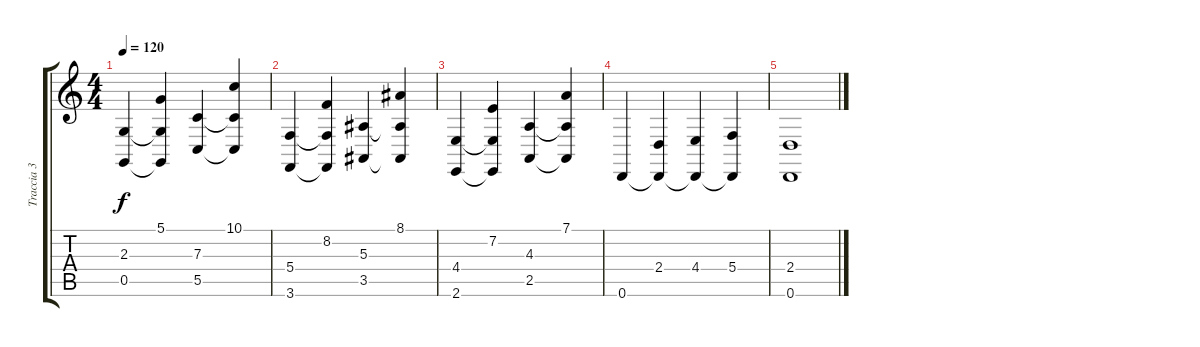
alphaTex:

\track ("Traccia 3" "Traccia 3") {instrument choiraahs}
\staff {score tabs}
\tuning (D4 A3 F3 C3 G2 D2) {hide}
\ts (4 4)
\tempo 120
\clef g2
\ks c
(2.3 0.5).4{dy f volume 14} (5.1 2.3{t} 0.5{t}).4{volume 13} (7.3 5.5).4{volume 12} (10.1 7.3{t} 5.5{t}).4{volume 11} |
(5.4 3.6).4{volume 11} (8.2 5.4{t} 3.6{t}).4{volume 10} (5.3 3.5).4{volume 9} (8.1 5.3{t} 3.5{t}).4{volume 8} |
(4.4 2.6).4{volume 7} (7.2 4.4{t} 2.6{t}).4{volume 6} (4.3 2.5).4{volume 5} (7.1 4.3{t} 2.5{t}).4{volume 4} |
0.6.4{volume 3} (2.4 0.6{t}).4 (4.4 0.6{t}).4 (5.4 0.6{t}).4 |
(2.4 0.6).1
